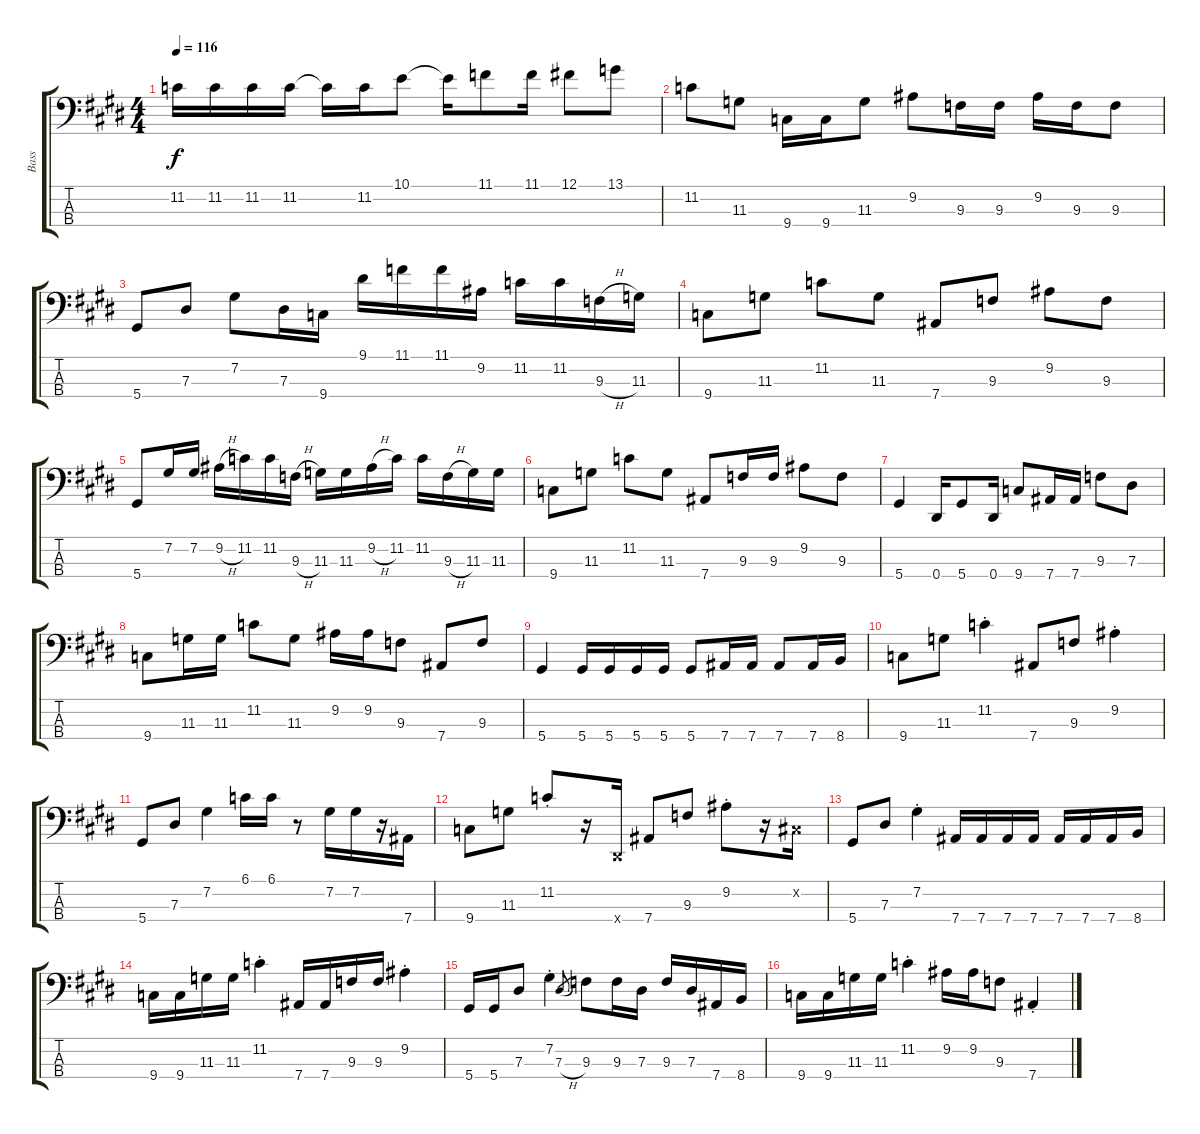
\track ("Bass" "Bass") {instrument electricbassfinger}
\staff {score tabs}
\tuning (Gb2 Db2 Ab1 Eb1) {hide}
\ts (4 4)
\tempo 116
\clef f4
\ks c#minor
11.2.16{dy f} 11.2.16 11.2.16 11.2.16 11.2{t}.16 11.2.16 10.1.8 10.1{t}.16 11.1.8 11.1.16 12.1.8 13.1.8 |
11.2.8 11.3.8 9.4.16 9.4.16 11.3.8 9.2.8 9.3.16 9.3.16 9.2.16 9.3.16 9.3.8 |
5.4.8 7.3.8 7.2.8 7.3.16 9.4.16 9.1.16 11.1.16 11.1.16 9.2.16 11.2.16 11.2.16 9.3{h}.16 11.3.16 |
9.4.8 11.3.8 11.2.8 11.3.8 7.4.8 9.3.8 9.2.8 9.3.8 |
5.4.8 7.2.16 7.2.16 9.2{h}.16 11.2.16 11.2.16 9.3{h}.16 11.3.16 11.3.16 9.2{h}.16 11.2.16 11.2.16 9.3{h}.16 11.3.16 11.3.16 |
9.4.8 11.3.8 11.2.8 11.3.8 7.4.8 9.3.16 9.3.16 9.2.8 9.3.8 |
5.4.4 0.4.16 5.4.8 0.4.16 9.4.8 7.4.16 7.4.16 9.3.8 7.3.8 |
9.4.8 11.3.16 11.3.16 11.2.8 11.3.8 9.2.16 9.2.16 9.3.8 7.4.8 9.3.8 |
5.4.4 5.4.16 5.4.16 5.4.16 5.4.16 5.4.8 7.4.16 7.4.16 7.4.8 7.4.16 8.4.16 |
9.4.8 11.3.8 11.2{st}.4 7.4.8 9.3.8 9.2{st}.4 |
5.4.8 7.3.8 7.2.4 6.1.16 6.1.16 r.8 7.2.16 7.2.16 r.16 7.4.16 |
9.4.8 11.3.8 11.2{st}.8 r.16 0.4{x}.16 7.4.8 9.3.8 9.2{st}.8 r.16 0.2{x}.16 |
5.4.8 7.3.8 7.2{st}.4 7.4.16 7.4.16 7.4.16 7.4.16 7.4.16 7.4.16 7.4.16 8.4.16 |
9.4.16 9.4.16 11.3.16 11.3.16 11.2{st}.4 7.4.16 7.4.16 9.3.16 9.3.16 9.2{st}.4 |
5.4.16 5.4.16 7.3.8 7.2{st}.4 7.3{h}.8{gr} 9.3.8 9.3.16 7.3.16 9.3.16 7.3.16 7.4.16 8.4.16 |
9.4.16 9.4.16 11.3.16 11.3.16 11.2{st}.4 9.2.16 9.2.16 9.3.8 7.4{st}.4
